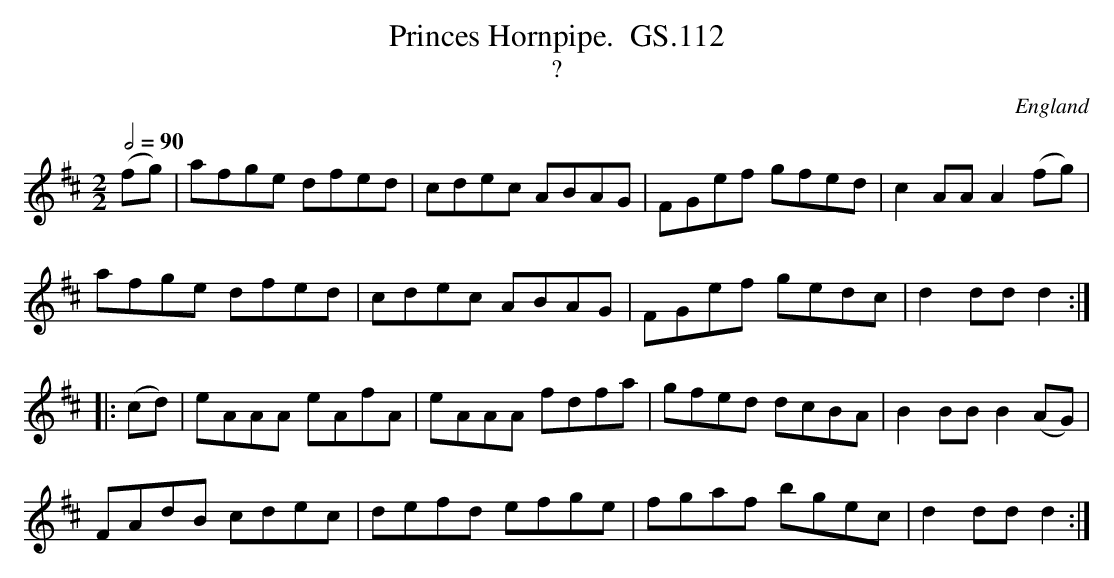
X:1
T:Princes Hornpipe.  GS.112
T:?
L:1/8
M:2/2
O:England
Q:1/2=90
K:D major
(fg) | afge dfed | cdec ABAG | FGef gfed | c2 AA A2 (fg) |!
afge dfed |cdec ABAG | FGef gedc | d2 dd d2 :|!
|: (cd) | eAAA eAfA | eAAA fdfa |gfed dcBA | B2 BB B2 (AG) |!
FAdB cdec | defd efge | fgaf bgec | d2 dd d2 :|
